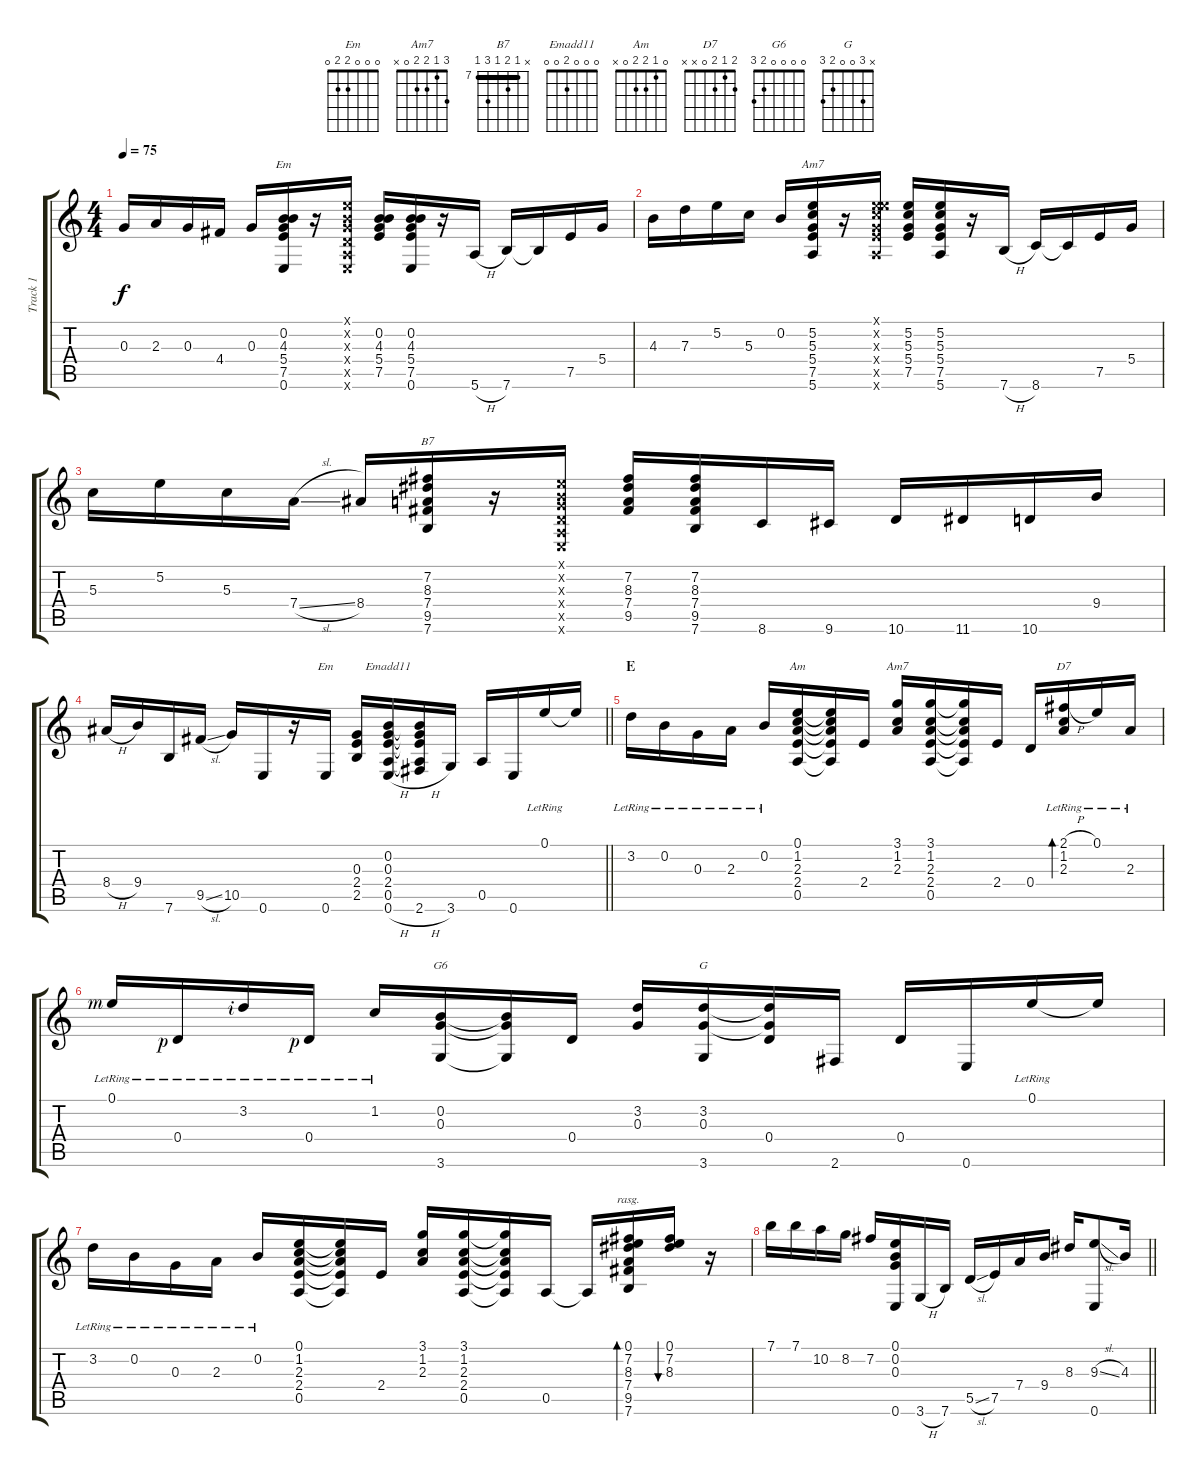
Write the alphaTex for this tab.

\track ("Track 1" "Track 1") {instrument acousticguitarsteel}
\staff {score tabs}
\tuning (E4 B3 G3 D3 A2 E2) {hide}
\chord ("Em" 0 0 4 5 7 0) {firstfret 4}
\chord ("Am7" 5 5 5 5 7 5) {firstfret 5 barre 5}
\chord ("B7" x 7 8 7 9 7) {firstfret 7 barre 7}
\chord ("Em" 0 0 0 2 2 0)
\chord ("Emadd11" 0 0 0 2 0 0)
\chord ("Am" 0 1 2 2 0 x)
\chord ("Am7" 3 1 2 2 0 x)
\chord ("D7" 2 1 2 0 x x)
\chord ("G6" 0 0 0 0 2 3)
\chord ("G" x 3 0 0 2 3)
\ts (4 4)
\tempo 75
\clef g2
\ks c
0.3.16{dy f} 2.3.16 0.3.16 4.4.16 0.3.16 (0.2 4.3 5.4 7.5 0.6).16{ch "Em"} r.16 (0.1{x} 0.2{x} 0.3{x} 0.4{x} 0.5{x} 0.6{x}).16 (0.2 4.3 5.4 7.5).16 (0.2 4.3 5.4 7.5 0.6).16 r.16 5.6{h}.16 7.6.16 7.6{t}.16 7.5.16 5.4.16 |
4.3.16 7.3.16 5.2.16 5.3.16 0.2.16 (5.2 5.3 5.4 7.5 5.6).16{ch "Am7"} r.16 (0.1{x} 5.2{x} 5.3{x} 5.4{x} 7.5{x} 5.6{x}).16 (5.2 5.3 5.4 7.5).16 (5.2 5.3 5.4 7.5 5.6).16 r.16 7.6{h}.16 8.6.16 8.6{t}.16 7.5.16 5.4.16 |
5.3.16 5.2.16 5.3.16 7.4{sl}.16 8.4.16 (7.2 8.3 7.4 9.5 7.6).16{ch "B7"} r.16 (0.1{x} 0.2{x} 0.3{x} 0.4{x} 0.5{x} 0.6{x}).16 (7.2 8.3 7.4 9.5).16 (7.2 8.3 7.4 9.5 7.6).16 8.6.16 9.6.16 10.6.16 11.6.16 10.6.16 9.4.16 |
\barLineRight lightlight
8.4{h}.16 9.4.16 7.6.16 9.5{sl}.16 10.5.16 0.6.16 r.16 0.6.16{ch "Em"} (0.3 2.4 2.5).16 (0.2 0.3 2.4 0.5 0.6{h}).16{ch "Emadd11"} (0.2{t} 0.3{t} 2.4{t} 0.5{t} 2.6{h}).16 3.6.16 0.5.16 0.6.16 0.1{lr}.16 0.1{t}.16 |
\section ("" "E")
3.2{lr}.16 0.2{lr}.16 0.3{lr}.16 2.3{lr}.16 0.2{lr}.16 (0.1 1.2 2.3 2.4 0.5).16{ch "Am"} (0.1{t} 1.2{t} 2.3{t} 2.4{t} 0.5{t}).16 2.4.16 (3.1 1.2 2.3).16{ch "Am7"} (3.1 1.2 2.3 2.4 0.5).16 (3.1{t} 1.2{t} 2.3{t} 2.4{t} 0.5{t}).16 2.4.16 0.4.16 (2.1{h lr} 1.2{lr} 2.3{lr}).16{bd 60 ch "D7"} 0.1{lr}.16 2.3{lr}.16 |
0.1{lr rf 3}.16 0.4{lr rf 1}.16 3.2{lr rf 2}.16 0.4{lr rf 1}.16 1.2{lr}.16 (0.2 0.3 3.6).16{ch "G6"} (0.2{t} 0.3{t} 3.6{t}).16 0.4.16 (3.2 0.3).16 (3.2 0.3 3.6).16{ch "G"} (3.2{t} 0.3{t} 0.4).16 2.6.16 0.4.16 0.6.16 0.1{lr}.16 0.1{t}.16 |
3.2{lr}.16 0.2{lr}.16 0.3{lr}.16 2.3{lr}.16 0.2{lr}.16 (0.1 1.2 2.3 2.4 0.5).16 (0.1{t} 1.2{t} 2.3{t} 2.4{t} 0.5{t}).16 2.4.16 (3.1 1.2 2.3).16 (3.1 1.2 2.3 2.4 0.5).16 (3.1{t} 1.2{t} 2.3{t} 2.4{t} 0.5{t}).16 0.5.16 0.5{t}.16 (0.1 7.2 8.3 7.4 9.5 7.6).16{bd 60 rasg ii} (0.1 7.2 8.3).16{bu 60} r.16 |
\barLineRight lightlight
7.1.16 7.1.16 10.2.16 8.2.16 7.2.16 (0.1 0.2 0.3 0.6).16 3.6{h}.16 7.6.16 5.5{sl}.16 7.5.16 7.4.16 9.4.16 8.3.16 (9.3{sl} 0.6).8 4.3.16
